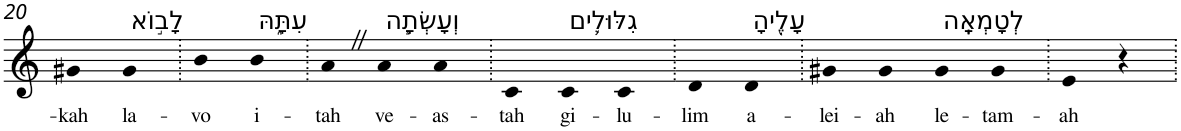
**kern	**text
*part1	*part1
*staff1	*staff1
*I"Piano	*
*I'Pno	*
!!LO:PB:g=z
*clefG2	*
*k[]	*
=20	=20
!	!LO:LY:b
4g#X	-kah
!LO:TX:a:t=לָב֣וֹא	!
!	!LO:LY:b
4g#	la-
=21.	=21.
!	!LO:LY:b
4b	-vo
!LO:TX:a:t=עִתָּ֑הּ	!
!	!LO:LY:b
4b	i-
=22.	=22.
!	!LO:LY:b
4aZ	-tah
!LO:TX:a:t=וְעָשְׂתָ֧ה	!
!	!LO:LY:b
4a	ve-
!	!LO:LY:b
4a	-as-
=23.	=23.
!	!LO:LY:b
4c	-tah
!LO:TX:a:t=גִלּוּלִ֛ים	!
!	!LO:LY:b
4c	gi-
!	!LO:LY:b
4c	-lu-
=24.	=24.
!	!LO:LY:b
4d	-lim
!LO:TX:a:t=עָלֶ֖יהָ	!
!	!LO:LY:b
4d	a-
=25.	=25.
!	!LO:LY:b
4g#X	-lei-
!	!LO:LY:b
4g#	-ah
!LO:TX:a:t=לְטָמְאָֽה	!
!	!LO:LY:b
4g#	le-
!	!LO:LY:b
4g#	-tam-
=26.	=26.
!	!LO:LY:b
4e	-ah
4r	.
=.	=.
*-	*-
